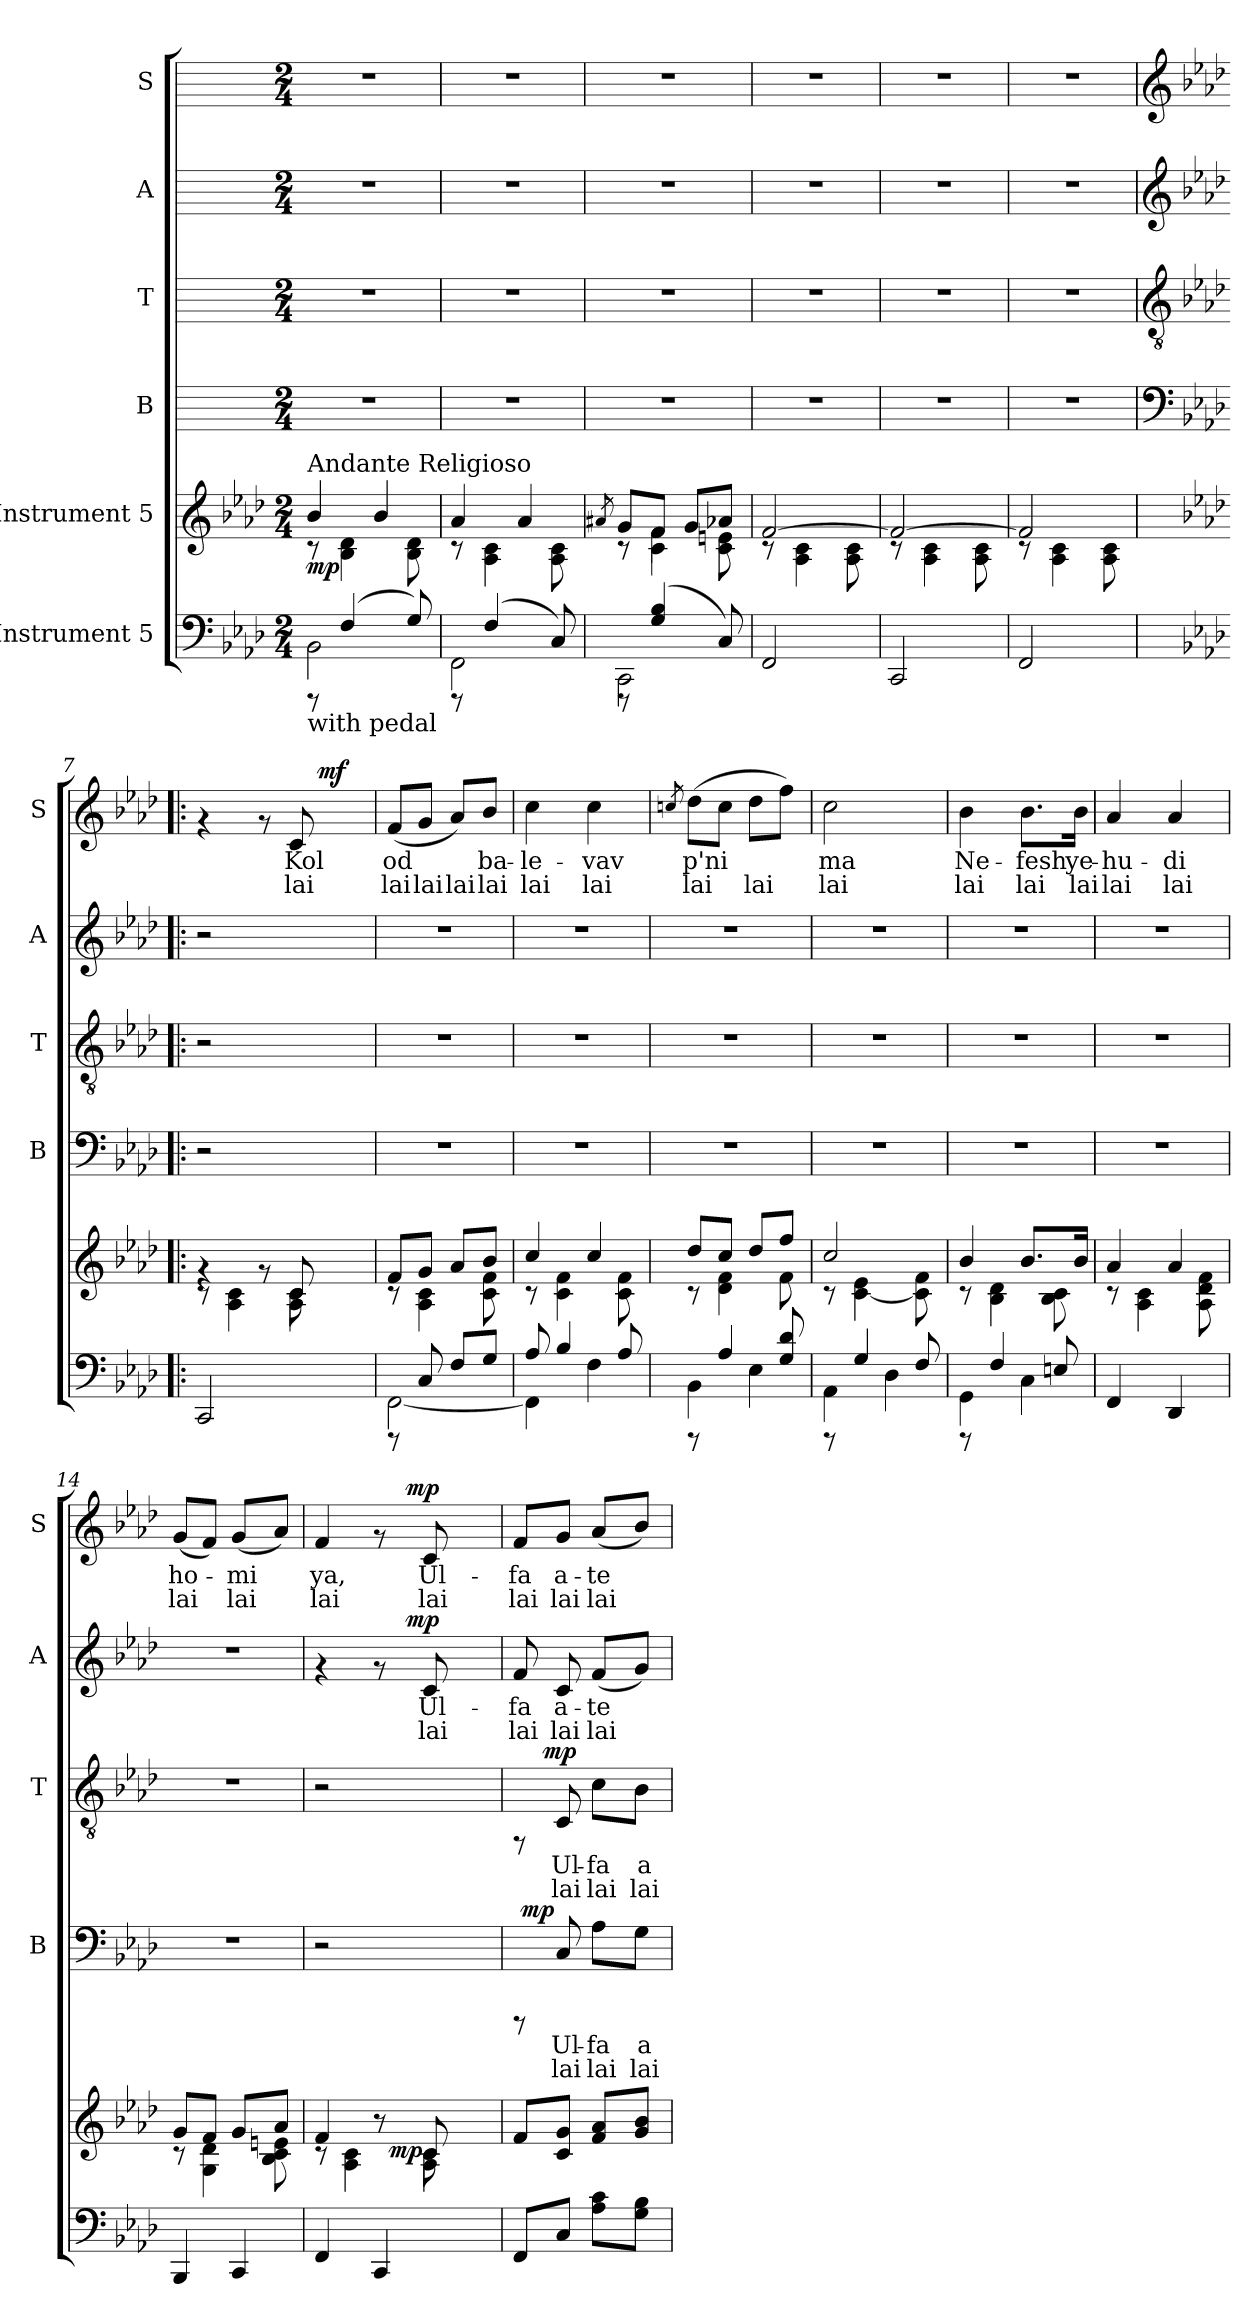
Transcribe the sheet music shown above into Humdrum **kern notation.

**kern	**kern	**dynam	**kern	**text	**text	**dynam	**kern	**text	**text	**dynam	**kern	**text	**text	**dynam	**kern	**text	**text	**dynam
*part6	*part5	*part5	*part4	*part4	*part4	*part4	*part3	*part3	*part3	*part3	*part2	*part2	*part2	*part2	*part1	*part1	*part1	*part1
*staff6	*staff5	*staff5	*staff4	*staff4	*staff4	*staff4	*staff3	*staff3	*staff3	*staff3	*staff2	*staff2	*staff2	*staff2	*staff1	*staff1	*staff1	*staff1
*I"Instrument 5	*I"Instrument 5	*	*I"B	*	*	*	*I"T	*	*	*	*I"A	*	*	*	*I"S	*	*	*
*	*	*	*I'B	*	*	*	*I'T	*	*	*	*I'A	*	*	*	*I'S	*	*	*
!!LO:PB:g=z
*stria5	*stria5	*	*stria5	*	*	*	*stria5	*	*	*	*stria5	*	*	*	*stria5	*	*	*
*clefF4	*clefG2	*	*	*	*	*	*	*	*	*	*	*	*	*	*	*	*	*
*k[b-e-a-d-]	*k[b-e-a-d-]	*	*k[]	*	*	*	*k[]	*	*	*	*k[]	*	*	*	*k[]	*	*	*
*A-:	*A-:	*	*C:	*	*	*	*C:	*	*	*	*C:	*	*	*	*C:	*	*	*
*M2/4	*M2/4	*	*M2/4	*	*	*	*M2/4	*	*	*	*M2/4	*	*	*	*M2/4	*	*	*
=1	=1	=1	=1	=1	=1	=1	=1	=1	=1	=1	=1	=1	=1	=1	=1	=1	=1	=1
*^	*^	*	*	*	*	*	*	*	*	*	*	*	*	*	*	*	*	*
!	!	!LO:TX:a:t=Andante Religioso	!	!	!	!	!	!	!	!	!	!	!	!	!	!	!	!	!	!
!LO:TX:b:t=with pedal	!	!	!	!	!	!	!	!	!	!	!	!	!	!	!	!	!	!	!	!
!	!	!	!	!LO:DY:b	!	!	!	!	!	!	!	!	!	!	!	!	!	!	!	!
8rEEE	2BB-\	4b-/	8rc	mp	2r	.	.	.	2r	.	.	.	2r	.	.	.	2r	.	.	.
(>4F/	.	.	4B-\ 4d-\	.	.	.	.	.	.	.	.	.	.	.	.	.	.	.	.	.
.	.	4b-/	.	.	.	.	.	.	.	.	.	.	.	.	.	.	.	.	.	.
8G/)	.	.	8d-\ 8B-\	.	.	.	.	.	.	.	.	.	.	.	.	.	.	.	.	.
=2	=2	=2	=2	=2	=2	=2	=2	=2	=2	=2	=2	=2	=2	=2	=2	=2	=2	=2	=2	=2
8rEEE	2FF\	4a-/	8rc	.	2r	.	.	.	2r	.	.	.	2r	.	.	.	2r	.	.	.
(>4F/	.	.	4A-\ 4c\	.	.	.	.	.	.	.	.	.	.	.	.	.	.	.	.	.
.	.	4a-/	.	.	.	.	.	.	.	.	.	.	.	.	.	.	.	.	.	.
8C/)	.	.	8c\ 8A-\	.	.	.	.	.	.	.	.	.	.	.	.	.	.	.	.	.
*	*	*v	*v	*	*	*	*	*	*	*	*	*	*	*	*	*	*	*	*	*
=3	=3	=3	=3	=3	=3	=3	=3	=3	=3	=3	=3	=3	=3	=3	=3	=3	=3	=3	=3
.	.	8qa#X/	.	.	.	.	.	.	.	.	.	.	.	.	.	.	.	.	.
*	*	*^	*	*	*	*	*	*	*	*	*	*	*	*	*	*	*	*	*
*	*	*	*^	*	*	*	*	*	*	*	*	*	*	*	*	*	*	*	*	*
8rEEE	2CC\	8g/L	8rc	8ryy	.	2r	.	.	.	2r	.	.	.	2r	.	.	.	2r	.	.	.
(>4B-/ 4G/	.	8f/J	4c\	4f\	.	.	.	.	.	.	.	.	.	.	.	.	.	.	.	.	.
.	.	8g/L	.	.	.	.	.	.	.	.	.	.	.	.	.	.	.	.	.	.	.
8C/)	.	8a-/J	8en\ 8c\	8ryy	.	.	.	.	.	.	.	.	.	.	.	.	.	.	.	.	.
*v	*v	*	*	*	*	*	*	*	*	*	*	*	*	*	*	*	*	*	*	*	*
*	*	*v	*v	*	*	*	*	*	*	*	*	*	*	*	*	*	*	*	*	*
=4	=4	=4	=4	=4	=4	=4	=4	=4	=4	=4	=4	=4	=4	=4	=4	=4	=4	=4	=4
2FF/	[>2f/	8rB	.	2r	.	.	.	2r	.	.	.	2r	.	.	.	2r	.	.	.
.	.	4A-\ 4c\	.	.	.	.	.	.	.	.	.	.	.	.	.	.	.	.	.
.	.	8A-\ 8c\	.	.	.	.	.	.	.	.	.	.	.	.	.	.	.	.	.
=5	=5	=5	=5	=5	=5	=5	=5	=5	=5	=5	=5	=5	=5	=5	=5	=5	=5	=5	=5
2CC/	2f/_>	8rB	.	2r	.	.	.	2r	.	.	.	2r	.	.	.	2r	.	.	.
.	.	4A-\ 4c\	.	.	.	.	.	.	.	.	.	.	.	.	.	.	.	.	.
.	.	8A-\ 8c\	.	.	.	.	.	.	.	.	.	.	.	.	.	.	.	.	.
=6	=6	=6	=6	=6	=6	=6	=6	=6	=6	=6	=6	=6	=6	=6	=6	=6	=6	=6	=6
2FF/	2f/]	8rB	.	2r	.	.	.	2r	.	.	.	2r	.	.	.	2r	.	.	.
.	.	4A-\ 4c\	.	.	.	.	.	.	.	.	.	.	.	.	.	.	.	.	.
.	.	8A-\ 8c\	.	.	.	.	.	.	.	.	.	.	.	.	.	.	.	.	.
*	*v	*v	*	*	*	*	*	*	*	*	*	*	*	*	*	*	*	*	*
!!LO:LB:g=z
=7!|:	=7!|:	=7!|:	=7!|:	=7!|:	=7!|:	=7!|:	=7!|:	=7!|:	=7!|:	=7!|:	=7!|:	=7!|:	=7!|:	=7!|:	=7!|:	=7!|:	=7!|:	=7!|:
*	*	*	*clefF4	*	*	*	*clefGv2	*	*	*	*clefG2	*	*	*	*clefG2	*	*	*
*	*	*	*k[b-e-a-d-]	*	*	*	*k[b-e-a-d-]	*	*	*	*k[b-e-a-d-]	*	*	*	*k[b-e-a-d-]	*	*	*
*	*	*	*A-:	*	*	*	*A-:	*	*	*	*A-:	*	*	*	*A-:	*	*	*
*	*^	*	*	*	*	*	*	*	*	*	*	*	*	*	*^	*	*	*
*	*	*^	*	*	*	*	*	*	*	*	*	*	*	*	*	*	*	*	*	*
2CC/	4rf	8rB	4.ryy	.	2r	.	.	.	2r	.	.	.	2r	.	.	.	4rf	4ryy	.	.	.
.	.	4A-\ 4c\	.	.	.	.	.	.	.	.	.	.	.	.	.	.	.	.	.	.	.
.	8rf	.	.	.	.	.	.	.	.	.	.	.	.	.	.	.	8rf	8ryy	.	.	.
!	!	!	!	!	!	!	!	!	!	!	!	!	!	!	!	!	!	!	!LO:LY:b:cj	!LO:LY:b:cj	!
.	8c/	4A-\	8c\	.	.	.	.	.	.	.	.	.	.	.	.	.	8c/	16ryy	Kol	lai	.
.	.	.	.	.	.	.	.	.	.	.	.	.	.	.	.	.	.	64ryy	.	.	.
!	!	!	!	!	!	!	!	!	!	!	!	!	!	!	!	!	!	!	!	!	!LO:DY:a
.	.	.	.	.	.	.	.	.	.	.	.	.	.	.	.	.	.	8ryy	.	.	mf
8ryy	8ryy	.	8ryy	.	8ryy	.	.	.	8ryy	.	.	.	8ryy	.	.	.	8ryy	.	.	.	.
.	.	.	.	.	.	.	.	.	.	.	.	.	.	.	.	.	.	32.ryy	.	.	.
=8	=8	=8	=8	=8	=8	=8	=8	=8	=8	=8	=8	=8	=8	=8	=8	=8	=8	=8	=8	=8	=8
*^	*	*	*	*	*	*	*	*	*	*	*	*	*	*	*	*	*	*	*	*	*
!	!	!	!	!	!	!	!	!	!	!	!	!	!	!	!	!	!	!	!	!LO:LY:b:cj	!LO:LY:b:cj	!
*	*	*	*v	*v	*	*	*	*	*	*	*	*	*	*	*	*	*	*v	*v	*	*	*
8rEEE	[<2FF\	8f/L	8rc	.	2r	.	.	.	2r	.	.	.	2r	.	.	.	(<8f/L	od	lai	.
!	!	!	!	!	!	!	!	!	!	!	!	!	!	!	!	!	!	!LO:LY:b:cj	!LO:LY:b:cj	!
8C/	.	8g/J	4A-\ 4c\	.	.	.	.	.	.	.	.	.	.	.	.	.	8g/J	.	lai	.
!	!	!	!	!	!	!	!	!	!	!	!	!	!	!	!	!	!	!LO:LY:b:cj	!LO:LY:b:cj	!
8F/L	.	8a-/L	.	.	.	.	.	.	.	.	.	.	.	.	.	.	8a-/L)	.	lai	.
!	!	!	!	!	!	!	!	!	!	!	!	!	!	!	!	!	!	!LO:LY:b:cj	!LO:LY:b:cj	!
8G/J	.	8b-/J	8f\ 8c\	.	.	.	.	.	.	.	.	.	.	.	.	.	8b-/J	ba-	-lai	.
=9	=9	=9	=9	=9	=9	=9	=9	=9	=9	=9	=9	=9	=9	=9	=9	=9	=9	=9	=9	=9
!	!	!	!	!	!	!	!	!	!	!	!	!	!	!	!	!	!	!LO:LY:b:cj	!LO:LY:b:cj	!
8A-/	4FF\]	4cc/	8rc	.	2r	.	.	.	2r	.	.	.	2r	.	.	.	4cc\	le-	-lai	.
4B-/	.	.	4f\ 4c\	.	.	.	.	.	.	.	.	.	.	.	.	.	.	.	.	.
!	!	!	!	!	!	!	!	!	!	!	!	!	!	!	!	!	!	!LO:LY:b:cj	!LO:LY:b:cj	!
.	4F\	4cc/	.	.	.	.	.	.	.	.	.	.	.	.	.	.	4cc\	vav	lai	.
8A-/	.	.	8f\ 8c\	.	.	.	.	.	.	.	.	.	.	.	.	.	.	.	.	.
=10	=10	=10	=10	=10	=10	=10	=10	=10	=10	=10	=10	=10	=10	=10	=10	=10	=10	=10	=10	=10
.	.	.	.	.	.	.	.	.	.	.	.	.	.	.	.	.	8qccn/	.	.	.
!	!	!	!	!	!	!	!	!	!	!	!	!	!	!	!	!	!	!LO:LY:b:cj	!LO:LY:b:cj	!
8rEEE	4BB-\	8dd-/L	8rc	.	2r	.	.	.	2r	.	.	.	2r	.	.	.	(>8dd-\L	p'ni-	-lai	.
!	!	!	!	!	!	!	!	!	!	!	!	!	!	!	!	!	!	!LO:LY:b:cj	!LO:LY:b:cj	!
4A-/	.	8cc/J	4d-\ 4f\	.	.	.	.	.	.	.	.	.	.	.	.	.	8cc\J	-	-	.
!	!	!	!	!	!	!	!	!	!	!	!	!	!	!	!	!	!	!LO:LY:b:cj	!LO:LY:b:cj	!
.	4E-\	8dd-/L	.	.	.	.	.	.	.	.	.	.	.	.	.	.	8dd-\L	-	-lai	.
!	!	!	!	!	!	!	!	!	!	!	!	!	!	!	!	!	!	!LO:LY:b:cj	!LO:LY:b:cj	!
8d-/ 8G/	.	8ff/J	8f\	.	.	.	.	.	.	.	.	.	.	.	.	.	8ff\J)	-	-	.
=11	=11	=11	=11	=11	=11	=11	=11	=11	=11	=11	=11	=11	=11	=11	=11	=11	=11	=11	=11	=11
!	!	!	!	!	!	!	!	!	!	!	!	!	!	!	!	!	!	!LO:LY:b:cj	!LO:LY:b:cj	!
8rEEE	4AA-\	2cc/	8rc	.	2r	.	.	.	2r	.	.	.	2r	.	.	.	2cc\	ma	lai	.
4G/	.	.	[<4c\ 4e-\	.	.	.	.	.	.	.	.	.	.	.	.	.	.	.	.	.
.	4D-\	.	.	.	.	.	.	.	.	.	.	.	.	.	.	.	.	.	.	.
8F/	.	.	8c\] 8f\	.	.	.	.	.	.	.	.	.	.	.	.	.	.	.	.	.
=12	=12	=12	=12	=12	=12	=12	=12	=12	=12	=12	=12	=12	=12	=12	=12	=12	=12	=12	=12	=12
!	!	!	!	!	!	!	!	!	!	!	!	!	!	!	!	!	!	!LO:LY:b:cj	!LO:LY:b:cj	!
8rEEE	4GG\	4b-/	8rc	.	2r	.	.	.	2r	.	.	.	2r	.	.	.	4b-\	Ne-	-lai	.
4F/	.	.	4B-\ 4d-\	.	.	.	.	.	.	.	.	.	.	.	.	.	.	.	.	.
!	!	!	!	!	!	!	!	!	!	!	!	!	!	!	!	!	!	!LO:LY:b:cj	!LO:LY:b:cj	!
.	4C\	8.b-/L	.	.	.	.	.	.	.	.	.	.	.	.	.	.	8.b-\L	fesh	lai	.
8En/	.	.	8B-\ 8c\	.	.	.	.	.	.	.	.	.	.	.	.	.	.	.	.	.
!	!	!	!	!	!	!	!	!	!	!	!	!	!	!	!	!	!	!LO:LY:b:cj	!LO:LY:b:cj	!
.	.	16b-/J	.	.	.	.	.	.	.	.	.	.	.	.	.	.	16b-\J	ye-	-lai	.
*v	*v	*	*	*	*	*	*	*	*	*	*	*	*	*	*	*	*	*	*	*
=13	=13	=13	=13	=13	=13	=13	=13	=13	=13	=13	=13	=13	=13	=13	=13	=13	=13	=13	=13
!	!	!	!	!	!	!	!	!	!	!	!	!	!	!	!	!	!LO:LY:b:cj	!LO:LY:b:cj	!
4FF/	4a-/	8rc	.	2r	.	.	.	2r	.	.	.	2r	.	.	.	4a-/	hu-	-lai	.
.	.	4A-\ 4c\	.	.	.	.	.	.	.	.	.	.	.	.	.	.	.	.	.
!	!	!	!	!	!	!	!	!	!	!	!	!	!	!	!	!	!LO:LY:b:cj	!LO:LY:b:cj	!
4DD-/	4a-/	.	.	.	.	.	.	.	.	.	.	.	.	.	.	4a-/	di	lai	.
.	.	8f\ 8d-\ 8A-\	.	.	.	.	.	.	.	.	.	.	.	.	.	.	.	.	.
!!LO:PB:g=z
=14	=14	=14	=14	=14	=14	=14	=14	=14	=14	=14	=14	=14	=14	=14	=14	=14	=14	=14	=14
!	!	!	!	!	!	!	!	!	!	!	!	!	!	!	!	!	!LO:LY:b:cj	!LO:LY:b:cj	!
4BBB-/	8g/L	8rc	.	2r	.	.	.	2r	.	.	.	2r	.	.	.	(<8g/L	ho-	-lai	.
!	!	!	!	!	!	!	!	!	!	!	!	!	!	!	!	!	!LO:LY:b:cj	!LO:LY:b:cj	!
.	8f/J	4G\ 4d-\	.	.	.	.	.	.	.	.	.	.	.	.	.	8f/J)	.	-	.
!	!	!	!	!	!	!	!	!	!	!	!	!	!	!	!	!	!LO:LY:b:cj	!LO:LY:b:cj	!
4CC/	8g/L	.	.	.	.	.	.	.	.	.	.	.	.	.	.	(<8g/L	-mi-	-lai	.
!	!	!	!	!	!	!	!	!	!	!	!	!	!	!	!	!	!LO:LY:b:cj	!LO:LY:b:cj	!
.	8a-/J	8en\ 8B-\ 8c\	.	.	.	.	.	.	.	.	.	.	.	.	.	8a-/J)	-	-	.
=15	=15	=15	=15	=15	=15	=15	=15	=15	=15	=15	=15	=15	=15	=15	=15	=15	=15	=15	=15
*	*	*^	*	*	*	*	*	*	*	*	*	*	*	*	*	*	*	*	*
!	!	!	!	!	!	!	!	!	!	!	!	!	!	!	!	!	!	!LO:LY:b:cj	!LO:LY:b:cj	!
*	*	*	*^	*	*	*	*	*	*	*	*	*	*^	*	*	*	*^	*	*	*
4FF/	4f/	8rc	4.ryy	4ryy	.	2r	.	.	.	2r	.	.	.	4rf	4ryy	.	.	.	4f/	4ryy	ya,	lai	.
.	.	4A-\ 4c\	.	.	.	.	.	.	.	.	.	.	.	.	.	.	.	.	.	.	.	.	.
4CC/	8ra	.	.	32.ryy	.	.	.	.	.	.	.	.	.	8rf	16ryy	.	.	.	8rf	16ryy	.	.	.
!	!	!	!	!	!LO:DY:b	!	!	!	!	!	!	!	!	!	!	!	!	!	!	!	!	!	!
.	.	.	.	4ryy	mp	.	.	.	.	.	.	.	.	.	.	.	.	.	.	.	.	.	.
.	.	.	.	.	.	.	.	.	.	.	.	.	.	.	64ryy	.	.	.	.	64ryy	.	.	.
!	!	!	!	!	!	!	!	!	!	!	!	!	!	!	!	!	!	!LO:DY:a	!	!	!	!	!LO:DY:a
.	.	.	.	.	.	.	.	.	.	.	.	.	.	.	4ryy	.	.	mp	.	4ryy	.	.	mp
!	!	!	!	!	!	!	!	!	!	!	!	!	!	!	!	!LO:LY:b:cj	!LO:LY:b:cj	!	!	!	!LO:LY:b:cj	!LO:LY:b:cj	!
.	8c/	4A-\	8c\	.	.	.	.	.	.	.	.	.	.	8c/	.	Ul-	-lai	.	8c/	.	Ul-	-lai	.
8ryy	8ryy	.	8ryy	.	.	8ryy	.	.	.	8ryy	.	.	.	8ryy	.	.	.	.	8ryy	.	.	.	.
.	.	.	.	16ryy	.	.	.	.	.	.	.	.	.	.	.	.	.	.	.	.	.	.	.
.	.	.	.	.	.	.	.	.	.	.	.	.	.	.	32.ryy	.	.	.	.	32.ryy	.	.	.
.	.	.	.	64ryy	.	.	.	.	.	.	.	.	.	.	.	.	.	.	.	.	.	.	.
=16	=16	=16	=16	=16	=16	=16	=16	=16	=16	=16	=16	=16	=16	=16	=16	=16	=16	=16	=16	=16	=16	=16	=16
!	!	!	!	!	!	!	!	!	!	!	!	!	!	!	!	!LO:LY:b:cj	!LO:LY:b:cj	!	!	!	!LO:LY:b:cj	!LO:LY:b:cj	!
*	*	*	*	*	*	*	*	*	*	*	*	*	*	*v	*v	*	*	*	*	*	*	*	*
*	*v	*v	*v	*v	*	*^	*	*	*	*^	*	*	*	*	*	*	*	*v	*v	*	*	*
8FF/L	8f/L	.	8rCCC	64ryy	.	.	.	8rFF	16.ryy	.	.	.	8f/	fa	lai	.	8f/L	fa	lai	.
!	!	!	!	!	!	!	!LO:DY:a	!	!	!	!	!	!	!	!	!	!	!	!	!
.	.	.	.	4ryy	.	.	mp	.	.	.	.	.	.	.	.	.	.	.	.	.
!	!	!	!	!	!	!	!	!	!	!	!	!LO:DY:a	!	!	!	!	!	!	!	!
.	.	.	.	.	.	.	.	.	4ryy	.	.	mp	.	.	.	.	.	.	.	.
!	!	!	!	!	!LO:LY:b:cj	!LO:LY:b:cj	!	!	!	!LO:LY:b:cj	!LO:LY:b:cj	!	!	!LO:LY:b:cj	!LO:LY:b:cj	!	!	!LO:LY:b:cj	!LO:LY:b:cj	!
8C/J	8c/ 8g/J	.	8C/	.	Ul-	-lai	.	8C/	.	Ul-	-lai	.	8c/	a-	-lai	.	8g/J	a-	-lai	.
!	!	!	!	!	!LO:LY:b:cj	!LO:LY:b:cj	!	!	!	!LO:LY:b:cj	!LO:LY:b:cj	!	!	!LO:LY:b:cj	!LO:LY:b:cj	!	!	!LO:LY:b:cj	!LO:LY:b:cj	!
8c\ 8A-\L	8a-/ 8f/L	.	8A-\L	.	fa	lai	.	8c\L	.	fa	lai	.	(<8f/L	te	lai	.	(<8a-/L	te	lai	.
.	.	.	.	8...ryy	.	.	.	.	.	.	.	.	.	.	.	.	.	.	.	.
.	.	.	.	.	.	.	.	.	8ryy	.	.	.	.	.	.	.	.	.	.	.
!	!	!	!	!	!LO:LY:b:cj	!LO:LY:b:cj	!	!	!	!LO:LY:b:cj	!LO:LY:b:cj	!	!	!LO:LY:b:cj	!LO:LY:b:cj	!	!	!LO:LY:b:cj	!LO:LY:b:cj	!
8B-\ 8G\J	8b-/ 8g/J	.	8G\J	.	a-	-lai	.	8B-\J	.	a-	-lai	.	8g/J)	.	.	.	8b-/J)	.	.	.
.	.	.	.	.	.	.	.	.	32ryy	.	.	.	.	.	.	.	.	.	.	.
*	*	*	*v	*v	*	*	*	*	*	*	*	*	*	*	*	*	*	*	*	*
*	*	*	*	*	*	*	*v	*v	*	*	*	*	*	*	*	*	*	*	*
=	=	=	=	=	=	=	=	=	=	=	=	=	=	=	=	=	=	=
*-	*-	*-	*-	*-	*-	*-	*-	*-	*-	*-	*-	*-	*-	*-	*-	*-	*-	*-
